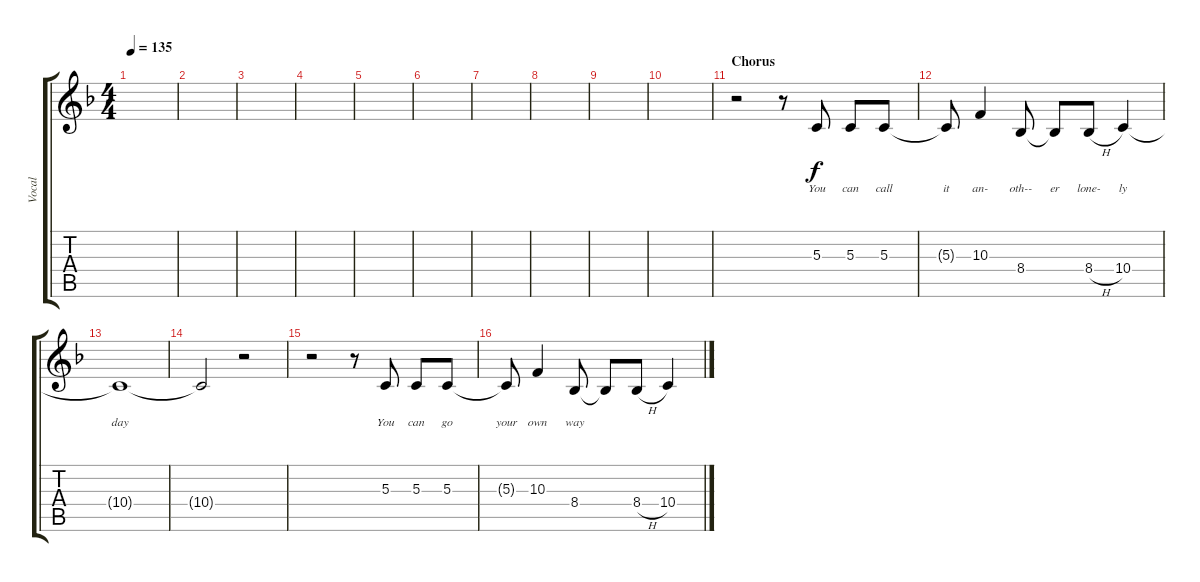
\track ("Vocal" "Vocal") {instrument flute}
\staff {score tabs}
\tuning (E4 B3 G3 D3 A2 E2) {hide}
\ts (4 4)
\tempo 135
\clef g2
\ks f
|
|
|
|
|
|
|
|
|
|
\section ("" "Chorus")
r.2 r.8 5.3.8{lyrics (0 "You") lyrics (1 "") lyrics (2 "") lyrics (3 "") lyrics (4 "")} 5.3.8{lyrics (0 "can") lyrics (1 "") lyrics (2 "") lyrics (3 "") lyrics (4 "")} 5.3.8{lyrics (0 "call") lyrics (1 "") lyrics (2 "") lyrics (3 "") lyrics (4 "")} |
5.3{t}.8{lyrics (0 "it") lyrics (1 "") lyrics (2 "") lyrics (3 "") lyrics (4 "")} 10.3.4{lyrics (0 "an-") lyrics (1 "") lyrics (2 "") lyrics (3 "") lyrics (4 "")} 8.4.8{lyrics (0 "oth--") lyrics (1 "") lyrics (2 "") lyrics (3 "") lyrics (4 "")} 8.4{t}.8{lyrics (0 "er") lyrics (1 "") lyrics (2 "") lyrics (3 "") lyrics (4 "")} 8.4{h}.8{lyrics (0 "lone-") lyrics (1 "") lyrics (2 "") lyrics (3 "") lyrics (4 "")} 10.4.4{lyrics (0 "ly") lyrics (1 "") lyrics (2 "") lyrics (3 "") lyrics (4 "")} |
10.4{t}.1{lyrics (0 "day") lyrics (1 "") lyrics (2 "") lyrics (3 "") lyrics (4 "")} |
10.4{t}.2{lyrics (0 "") lyrics (1 "") lyrics (2 "") lyrics (3 "") lyrics (4 "")} r.2 |
r.2 r.8 5.3.8{lyrics (0 "You") lyrics (1 "") lyrics (2 "") lyrics (3 "") lyrics (4 "")} 5.3.8{lyrics (0 "can") lyrics (1 "") lyrics (2 "") lyrics (3 "") lyrics (4 "")} 5.3.8{lyrics (0 "go") lyrics (1 "") lyrics (2 "") lyrics (3 "") lyrics (4 "")} |
5.3{t}.8{lyrics (0 "your") lyrics (1 "") lyrics (2 "") lyrics (3 "") lyrics (4 "")} 10.3.4{lyrics (0 "own") lyrics (1 "") lyrics (2 "") lyrics (3 "") lyrics (4 "")} 8.4.8{lyrics (0 "way") lyrics (1 "") lyrics (2 "") lyrics (3 "") lyrics (4 "")} 8.4{t}.8 8.4{h}.8 10.4.4
